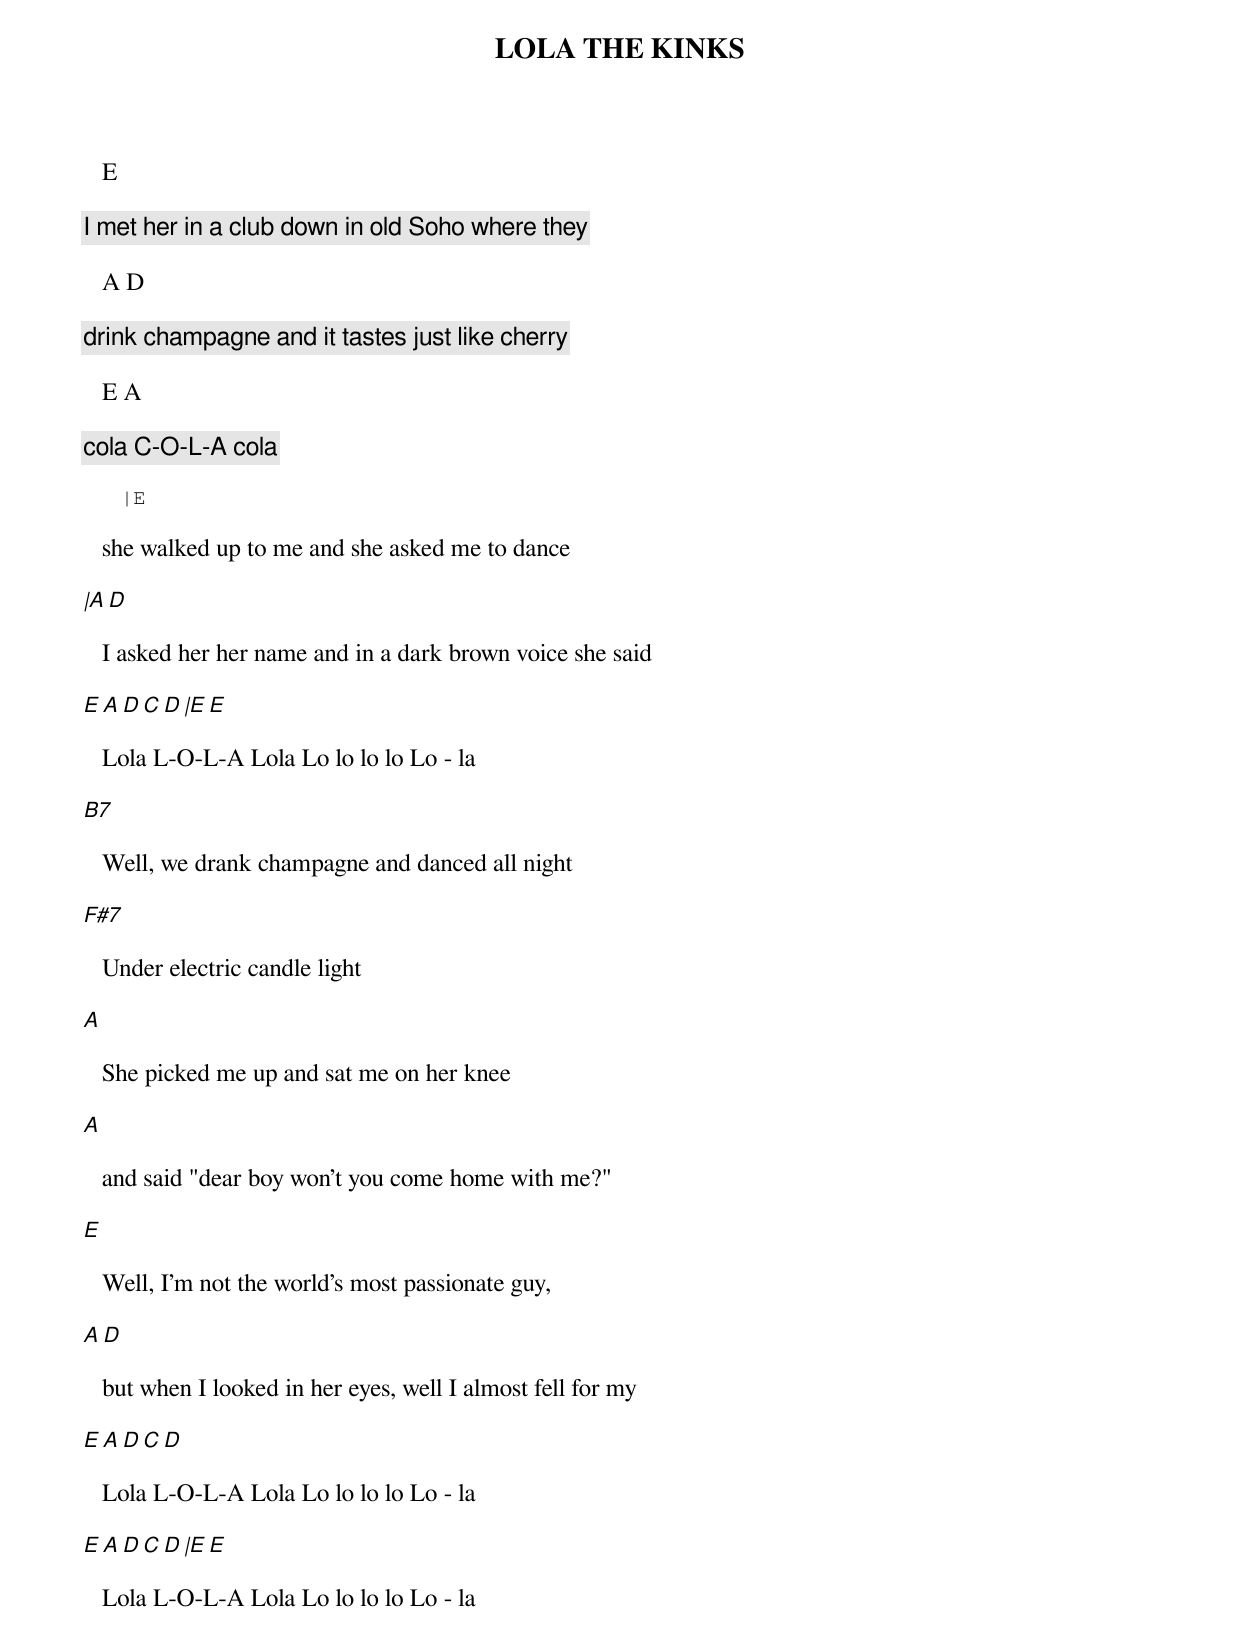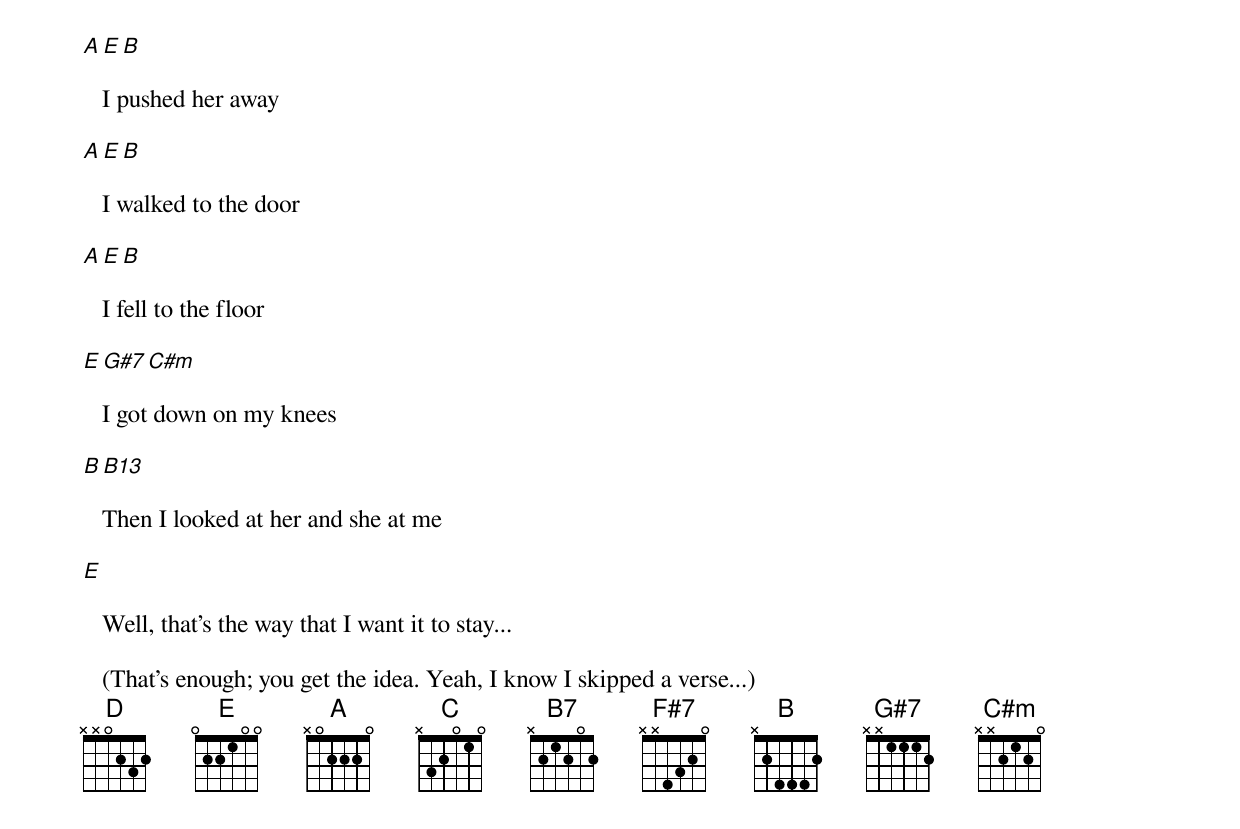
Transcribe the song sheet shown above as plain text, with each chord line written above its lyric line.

   LOLA THE KINKS

   E

   I met her in a club down in old Soho where they

   A D

   drink champagne and it tastes just like cherry

   E A

   cola C-O-L-A cola

   |E

   she walked up to me and she asked me to dance

   |A D

   I asked her her name and in a dark brown voice she said

   E A D C D |E E

   Lola L-O-L-A Lola Lo lo lo lo Lo - la

   B7

   Well, we drank champagne and danced all night

   F#7

   Under electric candle light

   A

   She picked me up and sat me on her knee

   A

   and said "dear boy won't you come home with me?"

   E

   Well, I'm not the world's most passionate guy,

   A D

   but when I looked in her eyes, well I almost fell for my

   E A D C D

   Lola L-O-L-A Lola Lo lo lo lo Lo - la

   E A D C D |E E

   Lola L-O-L-A Lola Lo lo lo lo Lo - la

   A E B

   I pushed her away

   A E B

   I walked to the door

   A E B

   I fell to the floor

   E G#7 C#m

   I got down on my knees

   B B13

   Then I looked at her and she at me

   E

   Well, that's the way that I want it to stay...

   (That's enough; you get the idea. Yeah, I know I skipped a verse...)
